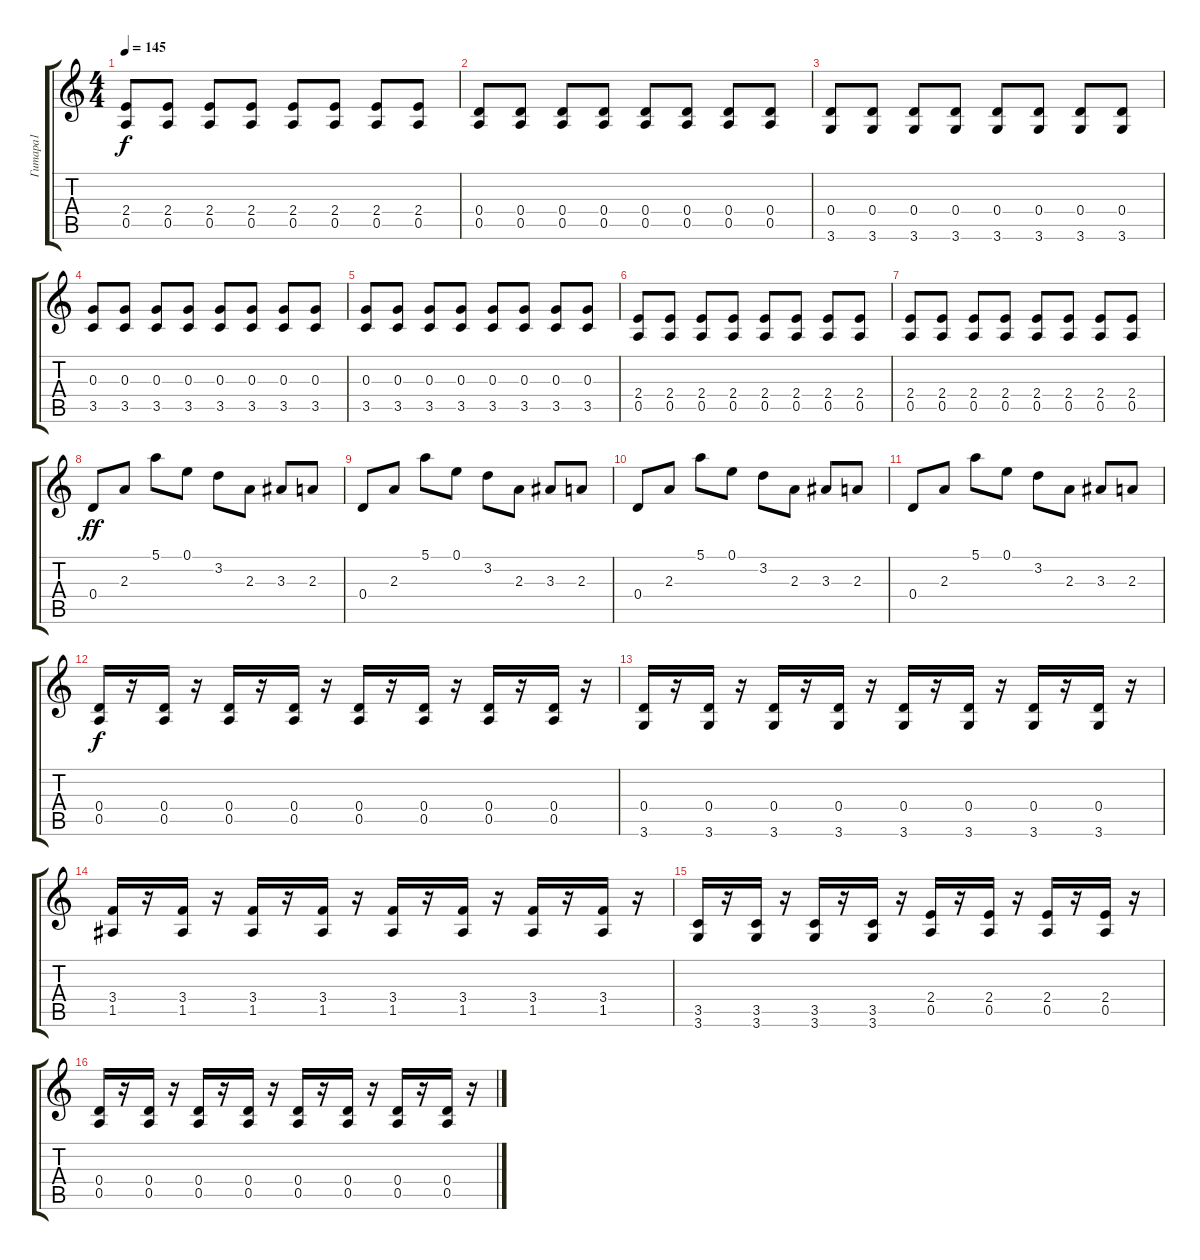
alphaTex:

\track ("Гитара1" "Гитара1") {instrument overdrivenguitar}
\staff {score tabs}
\tuning (E4 B3 G3 D3 A2 E2) {hide}
\ts (4 4)
\tempo 145
\clef g2
\ks c
(2.4 0.5).8{dy f} (2.4 0.5).8 (2.4 0.5).8 (2.4 0.5).8 (2.4 0.5).8 (2.4 0.5).8 (2.4 0.5).8 (2.4 0.5).8 |
(0.4 0.5).8 (0.4 0.5).8 (0.4 0.5).8 (0.4 0.5).8 (0.4 0.5).8 (0.4 0.5).8 (0.4 0.5).8 (0.4 0.5).8 |
(0.4 3.6).8 (0.4 3.6).8 (0.4 3.6).8 (0.4 3.6).8 (0.4 3.6).8 (0.4 3.6).8 (0.4 3.6).8 (0.4 3.6).8 |
(0.3 3.5).8 (0.3 3.5).8 (0.3 3.5).8 (0.3 3.5).8 (0.3 3.5).8 (0.3 3.5).8 (0.3 3.5).8 (0.3 3.5).8 |
(0.3 3.5).8 (0.3 3.5).8 (0.3 3.5).8 (0.3 3.5).8 (0.3 3.5).8 (0.3 3.5).8 (0.3 3.5).8 (0.3 3.5).8 |
(2.4 0.5).8 (2.4 0.5).8 (2.4 0.5).8 (2.4 0.5).8 (2.4 0.5).8 (2.4 0.5).8 (2.4 0.5).8 (2.4 0.5).8 |
(2.4 0.5).8 (2.4 0.5).8 (2.4 0.5).8 (2.4 0.5).8 (2.4 0.5).8 (2.4 0.5).8 (2.4 0.5).8 (2.4 0.5).8 |
0.4.8{dy ff} 2.3.8 5.1.8 0.1.8 3.2.8 2.3.8 3.3.8 2.3.8 |
0.4.8 2.3.8 5.1.8 0.1.8 3.2.8 2.3.8 3.3.8 2.3.8 |
0.4.8 2.3.8 5.1.8 0.1.8 3.2.8 2.3.8 3.3.8 2.3.8 |
0.4.8 2.3.8 5.1.8 0.1.8 3.2.8 2.3.8 3.3.8 2.3.8 |
(0.4 0.5).16{dy f} r.16 (0.4 0.5).16 r.16 (0.4 0.5).16 r.16 (0.4 0.5).16 r.16 (0.4 0.5).16 r.16 (0.4 0.5).16 r.16 (0.4 0.5).16 r.16 (0.4 0.5).16 r.16 |
(0.4 3.6).16 r.16 (0.4 3.6).16 r.16 (0.4 3.6).16 r.16 (0.4 3.6).16 r.16 (0.4 3.6).16 r.16 (0.4 3.6).16 r.16 (0.4 3.6).16 r.16 (0.4 3.6).16 r.16 |
(3.4 1.5).16 r.16 (3.4 1.5).16 r.16 (3.4 1.5).16 r.16 (3.4 1.5).16 r.16 (3.4 1.5).16 r.16 (3.4 1.5).16 r.16 (3.4 1.5).16 r.16 (3.4 1.5).16 r.16 |
(3.5 3.6).16 r.16 (3.5 3.6).16 r.16 (3.5 3.6).16 r.16 (3.5 3.6).16 r.16 (2.4 0.5).16 r.16 (2.4 0.5).16 r.16 (2.4 0.5).16 r.16 (2.4 0.5).16 r.16 |
(0.4 0.5).16 r.16 (0.4 0.5).16 r.16 (0.4 0.5).16 r.16 (0.4 0.5).16 r.16 (0.4 0.5).16 r.16 (0.4 0.5).16 r.16 (0.4 0.5).16 r.16 (0.4 0.5).16 r.16
